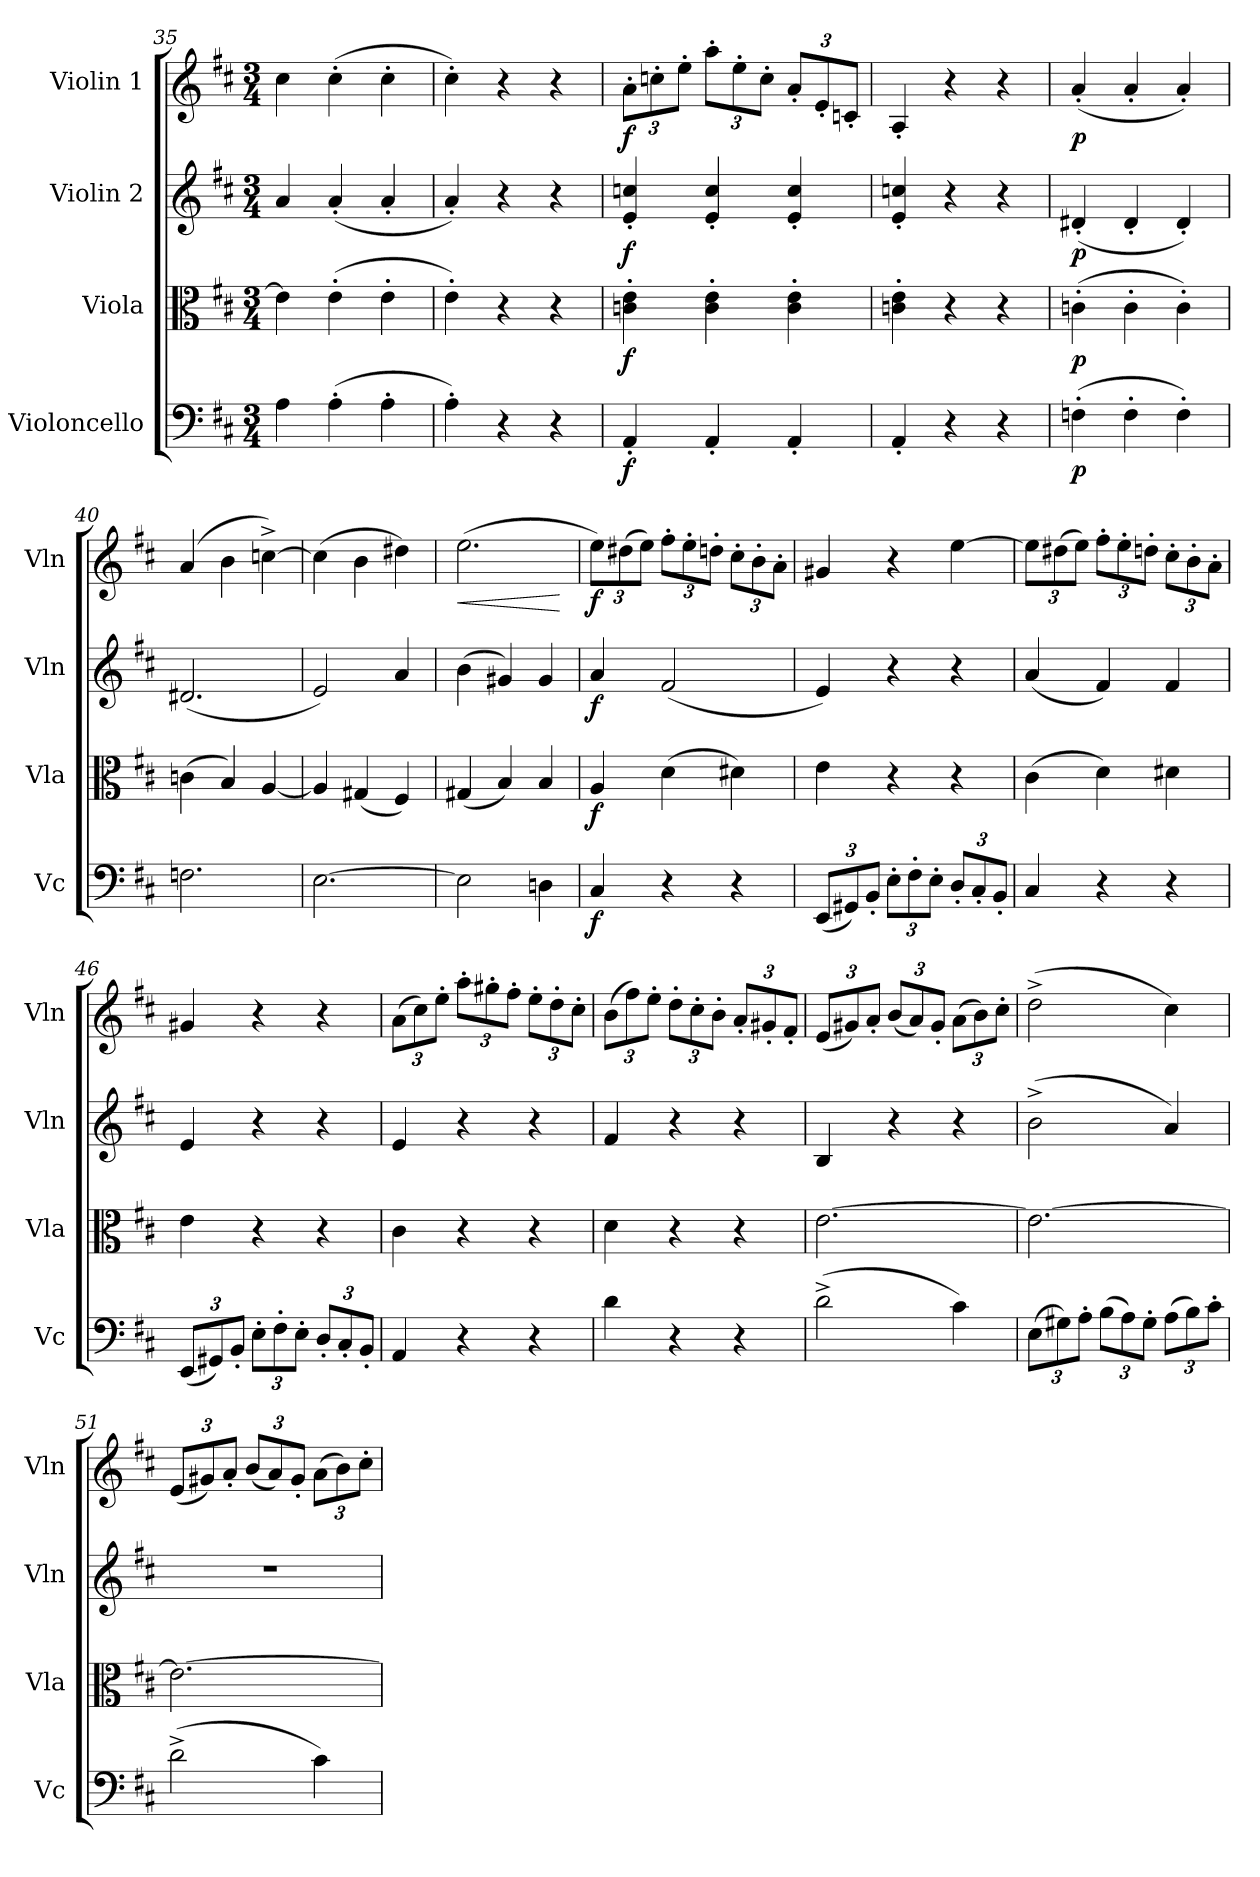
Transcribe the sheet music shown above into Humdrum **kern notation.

**kern	**dynam	**kern	**dynam	**kern	**dynam	**kern	**dynam
*part4	*part4	*part3	*part3	*part2	*part2	*part1	*part1
*staff4	*staff4	*staff3	*staff3	*staff2	*staff2	*staff1	*staff1
*I"Violoncello	*	*I"Viola	*	*I"Violin 2	*	*I"Violin 1	*
*I'Vc	*	*I'Vla	*	*I'Vln	*	*I'Vln	*
*clefF4	*	*clefC3	*	*clefG2	*	*clefG2	*
*k[f#c#]	*	*k[f#c#]	*	*k[f#c#]	*	*k[f#c#]	*
*M3/4	*	*M3/4	*	*M3/4	*	*M3/4	*
=35	=35	=35	=35	=35	=35	=35	=35
4A\	.	4e\]	.	4a/	.	4cc#\	.
(>4A'\	.	(>4e'\	.	(<4a'/	.	(>4cc#'\	.
4A'\	.	4e'\	.	4a'/	.	4cc#'\	.
=36	=36	=36	=36	=36	=36	=36	=36
4A'\)	.	4e'\)	.	4a'/)	.	4cc#'\)	.
4r	.	4r	.	4r	.	4r	.
4r	.	4r	.	4r	.	4r	.
!!LO:PB:g=z
=37	=37	=37	=37	=37	=37	=37	=37
*	*	*	*	*	*	*Xbrackettup	*
!	!LO:DY:b	!	!LO:DY:b	!	!LO:DY:b	!	!LO:DY:b
4AA'/	f	4cn\' 4e\'	f	4e/' 4ccn/'	f	12a'\L	f
.	.	.	.	.	.	12ccn'\	.
.	.	.	.	.	.	12ee'\J	.
4AA'/	.	4c\' 4e\'	.	4e/' 4cc/'	.	12aa'\L	.
.	.	.	.	.	.	12ee'\	.
.	.	.	.	.	.	12cc'\J	.
4AA'/	.	4c\' 4e\'	.	4e/' 4cc/'	.	12a'/L	.
.	.	.	.	.	.	12e'/	.
.	.	.	.	.	.	12cn'/J	.
=38	=38	=38	=38	=38	=38	=38	=38
4AA'/	.	4cn\' 4e\'	.	4e/' 4ccn/'	.	4A'/	.
4r	.	4r	.	4r	.	4r	.
4r	.	4r	.	4r	.	4r	.
=39	=39	=39	=39	=39	=39	=39	=39
!	!LO:DY:b	!	!LO:DY:b	!	!LO:DY:b	!	!LO:DY:b
(>4Fn'\	p	(>4cn'\	p	(<4d#X'/	p	(<4a'/	p
4F'\	.	4c'\	.	4d#'/	.	4a'/	.
4F'\)	.	4c'\)	.	4d#'/)	.	4a'/)	.
=40	=40	=40	=40	=40	=40	=40	=40
2.Fn\	.	(>4cn\	.	(<2.d#X/	.	(>4a/	.
.	.	4B/)	.	.	.	4b\	.
.	.	[4A/	.	.	.	[4ccn^\)	.
=41	=41	=41	=41	=41	=41	=41	=41
[2.E\	.	4A/]	.	2e/)	.	(>4ccn\]	.
.	.	(<4G#X/	.	.	.	4b\	.
.	.	4F#/)	.	4a/	.	4dd#X\)	.
=42	=42	=42	=42	=42	=42	=42	=42
!	!	!	!	!	!	!	!LO:HP:b
2E\]	.	(<4G#X/	.	(>4b\	.	(>2.ee\	<
.	.	4B/)	.	4g#X/)	.	.	.
4Dn\	.	4B/	.	4g#/	.	.	.
.	.	.	.	.	.	.	[
=43	=43	=43	=43	=43	=43	=43	=43
!	!LO:DY:b	!	!LO:DY:b	!	!LO:DY:b	!	!LO:DY:b
4C#/	f	4A/	f	4a/	f	12ee\L)	f
.	.	.	.	.	.	(>12dd#X\	.
.	.	.	.	.	.	12ee\J)	.
4r	.	(>4d\	.	(<2f#/	.	12ff#'\L	.
.	.	.	.	.	.	12ee'\	.
.	.	.	.	.	.	12ddn'\J	.
4r	.	4d#X\)	.	.	.	12cc#'\L	.
.	.	.	.	.	.	12b'\	.
.	.	.	.	.	.	12a'\J	.
!!LO:LB:g=z
=44	=44	=44	=44	=44	=44	=44	=44
*Xbrackettup	*	*	*	*	*	*	*
(<12EE/L	.	4e\	.	4e/)	.	4g#X/	.
12GG#X/)	.	.	.	.	.	.	.
12BB'/J	.	.	.	.	.	.	.
12E'\L	.	4r	.	4r	.	4r	.
12F#'\	.	.	.	.	.	.	.
12E'\J	.	.	.	.	.	.	.
12D'/L	.	4r	.	4r	.	[4ee\	.
12C#'/	.	.	.	.	.	.	.
12BB'/J	.	.	.	.	.	.	.
=45	=45	=45	=45	=45	=45	=45	=45
4C#/	.	(>4c#\	.	(<4a/	.	12ee\L]	.
.	.	.	.	.	.	(>12dd#X\	.
.	.	.	.	.	.	12ee\J)	.
4r	.	4d\)	.	4f#/)	.	12ff#'\L	.
.	.	.	.	.	.	12ee'\	.
.	.	.	.	.	.	12ddn'\J	.
4r	.	4d#X\	.	4f#/	.	12cc#'\L	.
.	.	.	.	.	.	12b'\	.
.	.	.	.	.	.	12a'\J	.
=46	=46	=46	=46	=46	=46	=46	=46
(<12EE/L	.	4e\	.	4e/	.	4g#X/	.
12GG#X/)	.	.	.	.	.	.	.
12BB'/J	.	.	.	.	.	.	.
12E'\L	.	4r	.	4r	.	4r	.
12F#'\	.	.	.	.	.	.	.
12E'\J	.	.	.	.	.	.	.
12D'/L	.	4r	.	4r	.	4r	.
12C#'/	.	.	.	.	.	.	.
12BB'/J	.	.	.	.	.	.	.
=47	=47	=47	=47	=47	=47	=47	=47
4AA/	.	4c#\	.	4e/	.	(>12a\L	.
.	.	.	.	.	.	12cc#\)	.
.	.	.	.	.	.	12ee'\J	.
4r	.	4r	.	4r	.	12aa'\L	.
.	.	.	.	.	.	12gg#X'\	.
.	.	.	.	.	.	12ff#'\J	.
4r	.	4r	.	4r	.	12ee'\L	.
.	.	.	.	.	.	12dd'\	.
.	.	.	.	.	.	12cc#'\J	.
=48	=48	=48	=48	=48	=48	=48	=48
4d\	.	4d\	.	4f#/	.	(>12b\L	.
.	.	.	.	.	.	12ff#\)	.
.	.	.	.	.	.	12ee'\J	.
4r	.	4r	.	4r	.	12dd'\L	.
.	.	.	.	.	.	12cc#'\	.
.	.	.	.	.	.	12b'\J	.
4r	.	4r	.	4r	.	12a'/L	.
.	.	.	.	.	.	12g#X'/	.
.	.	.	.	.	.	12f#'/J	.
!!LO:LB:g=z
=49	=49	=49	=49	=49	=49	=49	=49
(>2d^\	.	[2.e\	.	4B/	.	(<12e/L	.
.	.	.	.	.	.	12g#X/)	.
.	.	.	.	.	.	12a'/J	.
.	.	.	.	4r	.	(<12b/L	.
.	.	.	.	.	.	12a/)	.
.	.	.	.	.	.	12g#'/J	.
4c#\)	.	.	.	4r	.	(>12a\L	.
.	.	.	.	.	.	12b\)	.
.	.	.	.	.	.	12cc#'\J	.
=50	=50	=50	=50	=50	=50	=50	=50
(>12E\L	.	2.e\_	.	(>2b^\	.	(>2dd^\	.
12G#X\)	.	.	.	.	.	.	.
12A'\J	.	.	.	.	.	.	.
(>12B\L	.	.	.	.	.	.	.
12A\)	.	.	.	.	.	.	.
12G#'\J	.	.	.	.	.	.	.
(>12A\L	.	.	.	4a/)	.	4cc#\)	.
12B\)	.	.	.	.	.	.	.
12c#'\J	.	.	.	.	.	.	.
=51	=51	=51	=51	=51	=51	=51	=51
(>2d^\	.	2.e\_	.	2.r	.	(<12e/L	.
.	.	.	.	.	.	12g#X/)	.
.	.	.	.	.	.	12a'/J	.
.	.	.	.	.	.	(<12b/L	.
.	.	.	.	.	.	12a/)	.
.	.	.	.	.	.	12g#'/J	.
4c#\)	.	.	.	.	.	(>12a\L	.
.	.	.	.	.	.	12b\)	.
.	.	.	.	.	.	12cc#'\J	.
=	=	=	=	=	=	=	=
*-	*-	*-	*-	*-	*-	*-	*-
